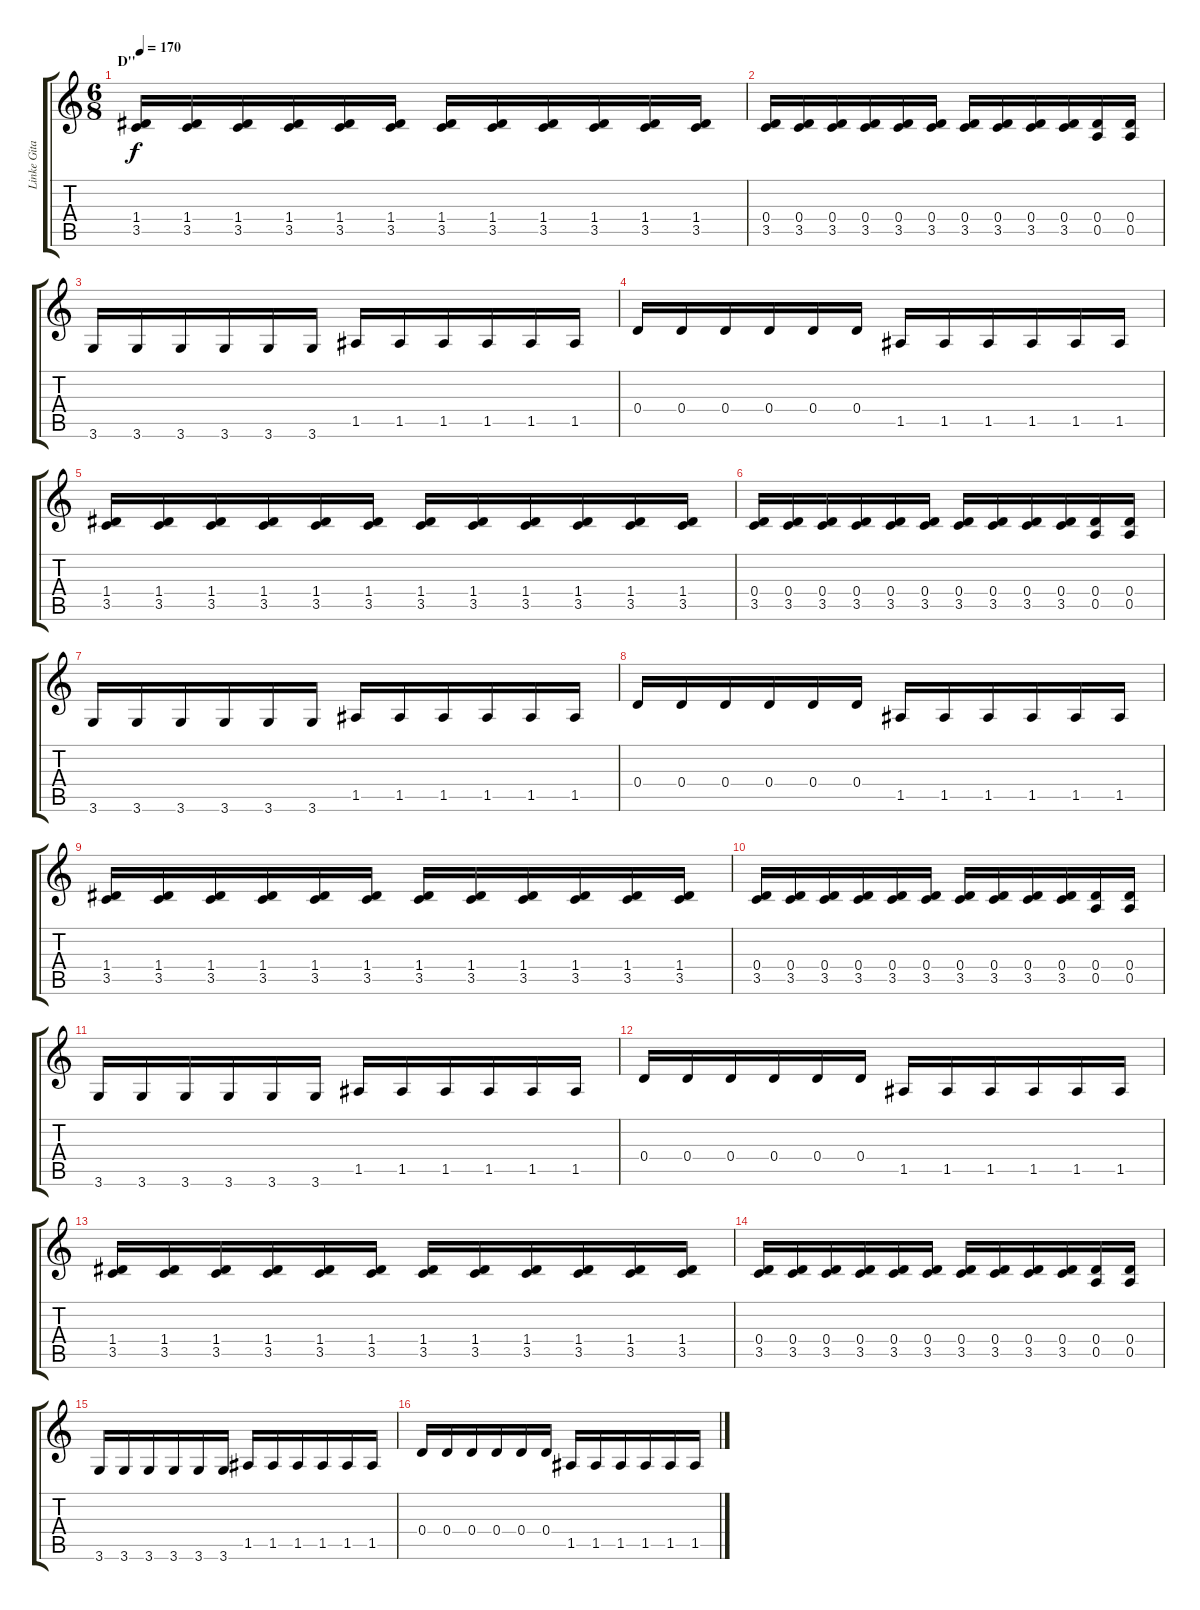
\track ("Linke Gitarre" "Linke Gita") {instrument distortionguitar}
\staff {score tabs}
\tuning (E4 B3 G3 D3 A2 E2) {hide}
\ts (6 8)
\section ("" "D''")
\tempo 170
\clef g2
\ks c
(1.4 3.5).16{dy f} (1.4 3.5).16 (1.4 3.5).16 (1.4 3.5).16 (1.4 3.5).16 (1.4 3.5).16 (1.4 3.5).16 (1.4 3.5).16 (1.4 3.5).16 (1.4 3.5).16 (1.4 3.5).16 (1.4 3.5).16 |
(0.4 3.5).16 (0.4 3.5).16 (0.4 3.5).16 (0.4 3.5).16 (0.4 3.5).16 (0.4 3.5).16 (0.4 3.5).16 (0.4 3.5).16 (0.4 3.5).16 (0.4 3.5).16 (0.4 0.5).16 (0.4 0.5).16 |
3.6.16 3.6.16 3.6.16 3.6.16 3.6.16 3.6.16 1.5.16 1.5.16 1.5.16 1.5.16 1.5.16 1.5.16 |
0.4.16 0.4.16 0.4.16 0.4.16 0.4.16 0.4.16 1.5.16 1.5.16 1.5.16 1.5.16 1.5.16 1.5.16 |
(1.4 3.5).16 (1.4 3.5).16 (1.4 3.5).16 (1.4 3.5).16 (1.4 3.5).16 (1.4 3.5).16 (1.4 3.5).16 (1.4 3.5).16 (1.4 3.5).16 (1.4 3.5).16 (1.4 3.5).16 (1.4 3.5).16 |
(0.4 3.5).16 (0.4 3.5).16 (0.4 3.5).16 (0.4 3.5).16 (0.4 3.5).16 (0.4 3.5).16 (0.4 3.5).16 (0.4 3.5).16 (0.4 3.5).16 (0.4 3.5).16 (0.4 0.5).16 (0.4 0.5).16 |
3.6.16 3.6.16 3.6.16 3.6.16 3.6.16 3.6.16 1.5.16 1.5.16 1.5.16 1.5.16 1.5.16 1.5.16 |
0.4.16 0.4.16 0.4.16 0.4.16 0.4.16 0.4.16 1.5.16 1.5.16 1.5.16 1.5.16 1.5.16 1.5.16 |
(1.4 3.5).16 (1.4 3.5).16 (1.4 3.5).16 (1.4 3.5).16 (1.4 3.5).16 (1.4 3.5).16 (1.4 3.5).16 (1.4 3.5).16 (1.4 3.5).16 (1.4 3.5).16 (1.4 3.5).16 (1.4 3.5).16 |
(0.4 3.5).16 (0.4 3.5).16 (0.4 3.5).16 (0.4 3.5).16 (0.4 3.5).16 (0.4 3.5).16 (0.4 3.5).16 (0.4 3.5).16 (0.4 3.5).16 (0.4 3.5).16 (0.4 0.5).16 (0.4 0.5).16 |
3.6.16 3.6.16 3.6.16 3.6.16 3.6.16 3.6.16 1.5.16 1.5.16 1.5.16 1.5.16 1.5.16 1.5.16 |
0.4.16 0.4.16 0.4.16 0.4.16 0.4.16 0.4.16 1.5.16 1.5.16 1.5.16 1.5.16 1.5.16 1.5.16 |
(1.4 3.5).16 (1.4 3.5).16 (1.4 3.5).16 (1.4 3.5).16 (1.4 3.5).16 (1.4 3.5).16 (1.4 3.5).16 (1.4 3.5).16 (1.4 3.5).16 (1.4 3.5).16 (1.4 3.5).16 (1.4 3.5).16 |
(0.4 3.5).16 (0.4 3.5).16 (0.4 3.5).16 (0.4 3.5).16 (0.4 3.5).16 (0.4 3.5).16 (0.4 3.5).16 (0.4 3.5).16 (0.4 3.5).16 (0.4 3.5).16 (0.4 0.5).16 (0.4 0.5).16 |
3.6.16 3.6.16 3.6.16 3.6.16 3.6.16 3.6.16 1.5.16 1.5.16 1.5.16 1.5.16 1.5.16 1.5.16 |
0.4.16 0.4.16 0.4.16 0.4.16 0.4.16 0.4.16 1.5.16 1.5.16 1.5.16 1.5.16 1.5.16 1.5.16
